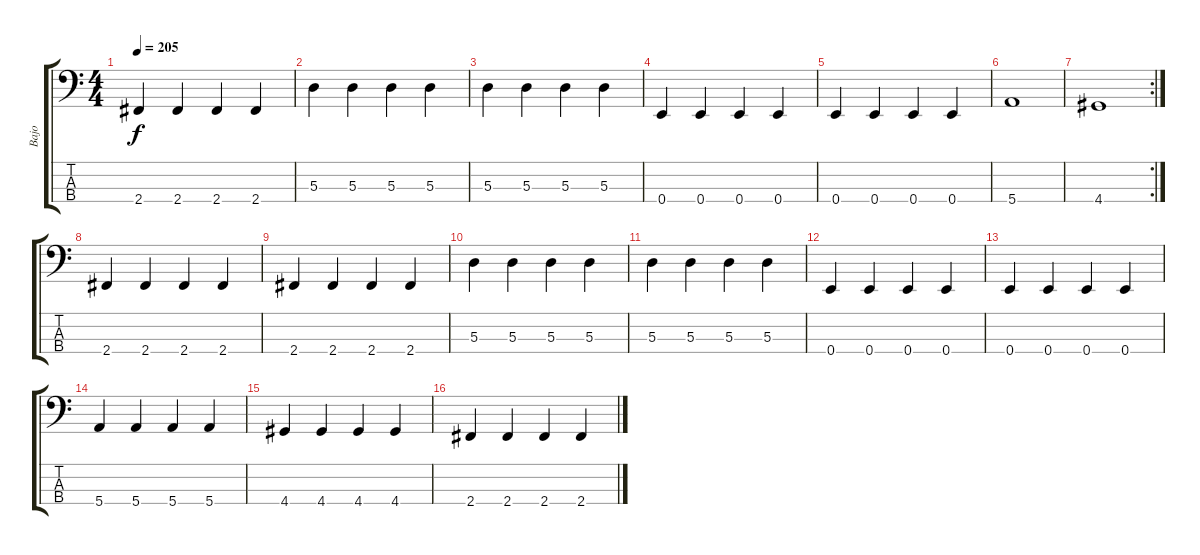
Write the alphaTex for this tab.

\track ("Bajo" "Bajo") {instrument electricbassfinger}
\staff {score tabs}
\tuning (G2 D2 A1 E1) {hide}
\ts (4 4)
\tempo 205
\clef f4
\ks c
2.4.4{dy f} 2.4.4 2.4.4 2.4.4 |
5.3.4 5.3.4 5.3.4 5.3.4 |
5.3.4 5.3.4 5.3.4 5.3.4 |
0.4.4 0.4.4 0.4.4 0.4.4 |
0.4.4 0.4.4 0.4.4 0.4.4 |
5.4.1 |
\rc 2
4.4.1 |
2.4.4 2.4.4 2.4.4 2.4.4 |
2.4.4 2.4.4 2.4.4 2.4.4 |
5.3.4 5.3.4 5.3.4 5.3.4 |
5.3.4 5.3.4 5.3.4 5.3.4 |
0.4.4 0.4.4 0.4.4 0.4.4 |
0.4.4 0.4.4 0.4.4 0.4.4 |
5.4.4 5.4.4 5.4.4 5.4.4 |
4.4.4 4.4.4 4.4.4 4.4.4 |
2.4.4 2.4.4 2.4.4 2.4.4
